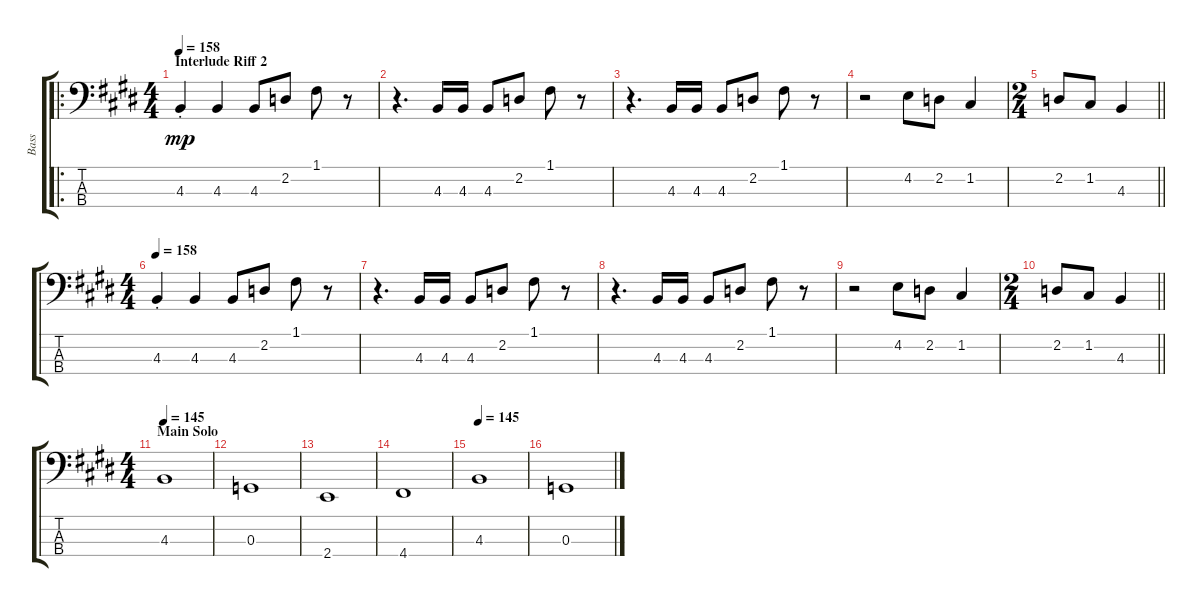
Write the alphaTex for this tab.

\track ("Bass" "Bass") {instrument electricbassfinger}
\staff {score tabs}
\tuning (F2 C2 G1 D1) {hide}
\ro
\ts (4 4)
\section ("" "Interlude Riff 2")
\tempo 158
\clef f4
\ks e
4.3{st}.4{dy mp} 4.3.4 4.3.8 2.2.8 1.1.8 r.8 |
r.4{d} 4.3.16 4.3.16 4.3.8 2.2.8 1.1.8 r.8 |
r.4{d} 4.3.16 4.3.16 4.3.8 2.2.8 1.1.8 r.8 |
r.2 4.2.8 2.2.8 1.2.4 |
\ts (2 4)
\barLineRight lightlight
2.2.8 1.2.8 4.3.4 |
\ts (4 4)
\tempo 158
4.3{st}.4 4.3.4 4.3.8 2.2.8 1.1.8 r.8 |
r.4{d} 4.3.16 4.3.16 4.3.8 2.2.8 1.1.8 r.8 |
r.4{d} 4.3.16 4.3.16 4.3.8 2.2.8 1.1.8 r.8 |
r.2 4.2.8 2.2.8 1.2.4 |
\ts (2 4)
\barLineRight lightlight
2.2.8 1.2.8 4.3.4 |
\ts (4 4)
\section ("" "Main Solo")
\tempo 145
4.3.1 |
0.3.1 |
2.4.1 |
4.4.1 |
\tempo 145
4.3.1 |
0.3.1
